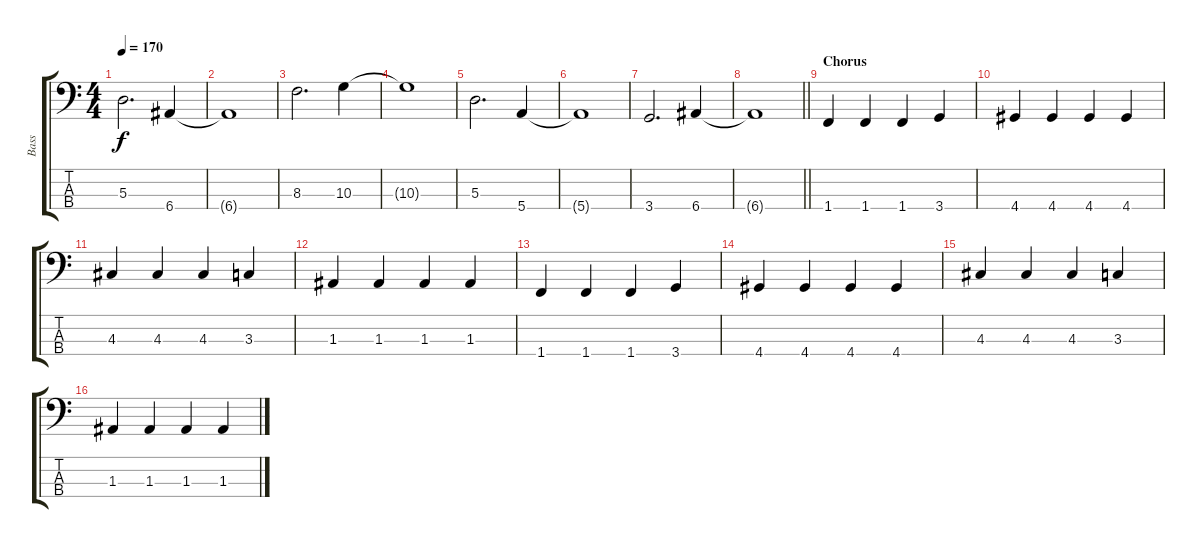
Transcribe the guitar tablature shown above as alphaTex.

\track ("Bass" "Bass") {instrument electricbassfinger}
\staff {score tabs}
\tuning (G2 D2 A1 E1) {hide}
\ts (4 4)
\tempo 170
\clef f4
\ks c
5.3.2{d dy f} 6.4.4 |
6.4{t}.1 |
8.3.2{d} 10.3.4 |
10.3{t}.1 |
5.3.2{d} 5.4.4 |
5.4{t}.1 |
3.4.2{d} 6.4.4 |
\barLineRight lightlight
6.4{t}.1 |
\section ("" "Chorus")
1.4.4 1.4.4 1.4.4 3.4.4 |
4.4.4 4.4.4 4.4.4 4.4.4 |
4.3.4 4.3.4 4.3.4 3.3.4 |
1.3.4 1.3.4 1.3.4 1.3.4 |
1.4.4 1.4.4 1.4.4 3.4.4 |
4.4.4 4.4.4 4.4.4 4.4.4 |
4.3.4 4.3.4 4.3.4 3.3.4 |
1.3.4 1.3.4 1.3.4 1.3.4
